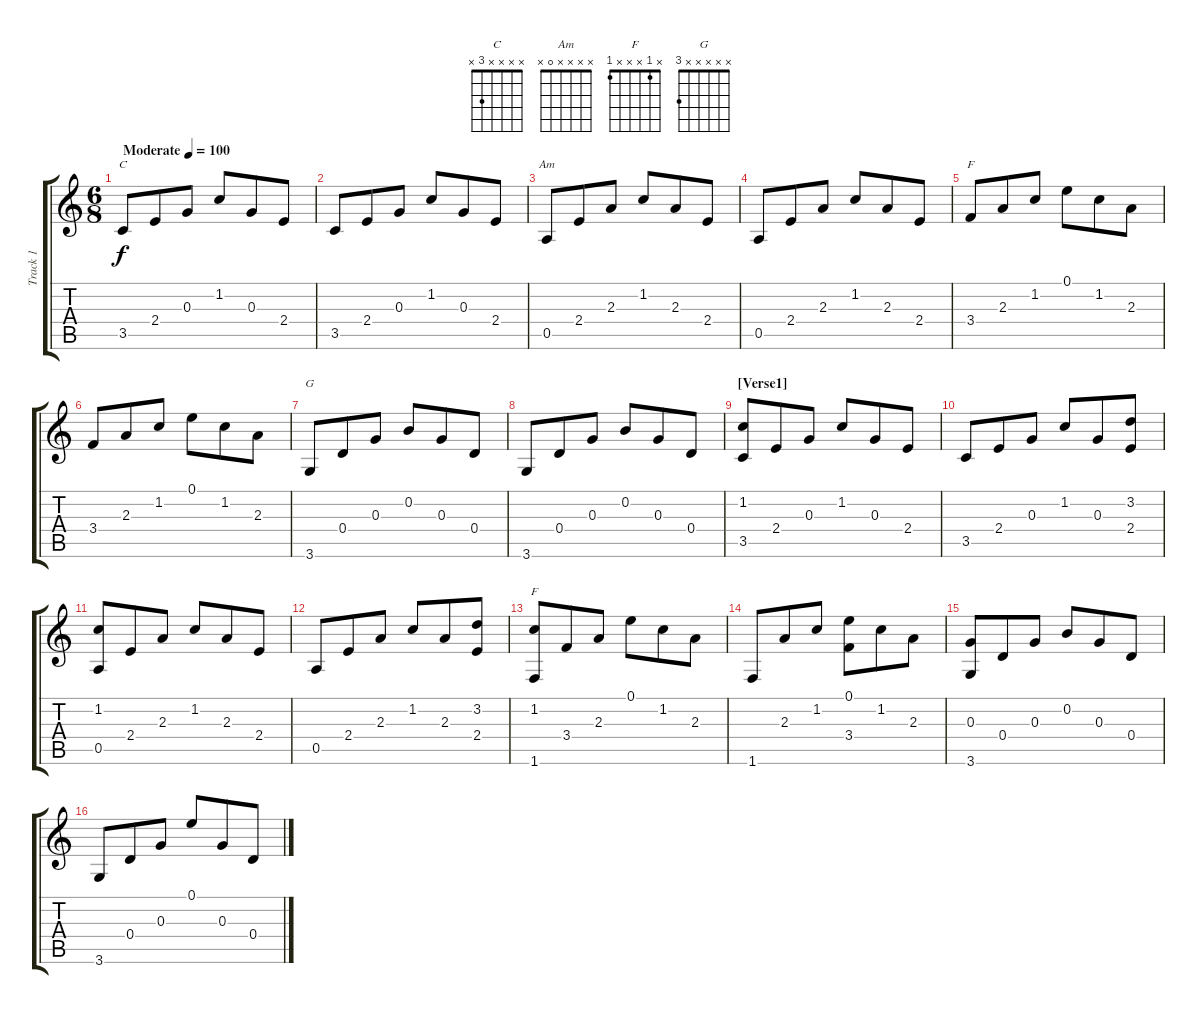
\track ("Track 1" "Track 1") {instrument acousticguitarsteel}
\staff {score tabs}
\tuning (E4 B3 G3 D3 A2 E2) {hide}
\chord ("C" x x x x 3 x)
\chord ("Am" x x x x 0 x)
\chord ("F" x x x 3 x x)
\chord ("G" x x x x x 3)
\chord ("F" x 1 x x x 1)
\ts (6 8)
\tempo (100 "Moderate")
\clef g2
\ks c
3.5.8{ch "C" dy f instrument acousticguitarsteel} 2.4.8 0.3.8 1.2.8 0.3.8 2.4.8 |
3.5.8 2.4.8 0.3.8 1.2.8 0.3.8 2.4.8 |
0.5.8{ch "Am"} 2.4.8 2.3.8 1.2.8 2.3.8 2.4.8 |
0.5.8 2.4.8 2.3.8 1.2.8 2.3.8 2.4.8 |
3.4.8{ch "F"} 2.3.8 1.2.8 0.1.8 1.2.8 2.3.8 |
3.4.8 2.3.8 1.2.8 0.1.8 1.2.8 2.3.8 |
3.6.8{ch "G"} 0.4.8 0.3.8 0.2.8 0.3.8 0.4.8 |
3.6.8 0.4.8 0.3.8 0.2.8 0.3.8 0.4.8 |
\section ("" "[Verse1]")
(1.2 3.5).8 2.4.8 0.3.8 1.2.8 0.3.8 2.4.8 |
\section ("" "")
3.5.8 2.4.8 0.3.8 1.2.8 0.3.8 (3.2 2.4).8 |
(1.2 0.5).8 2.4.8 2.3.8 1.2.8 2.3.8 2.4.8 |
0.5.8 2.4.8 2.3.8 1.2.8 2.3.8 (3.2 2.4).8 |
(1.2 1.6).8{ch "F"} 3.4.8 2.3.8 0.1.8 1.2.8 2.3.8 |
1.6.8 2.3.8 1.2.8 (0.1 3.4).8 1.2.8 2.3.8 |
(0.3 3.6).8 0.4.8 0.3.8 0.2.8 0.3.8 0.4.8 |
3.6.8 0.4.8 0.3.8 0.1.8 0.3.8 0.4.8
